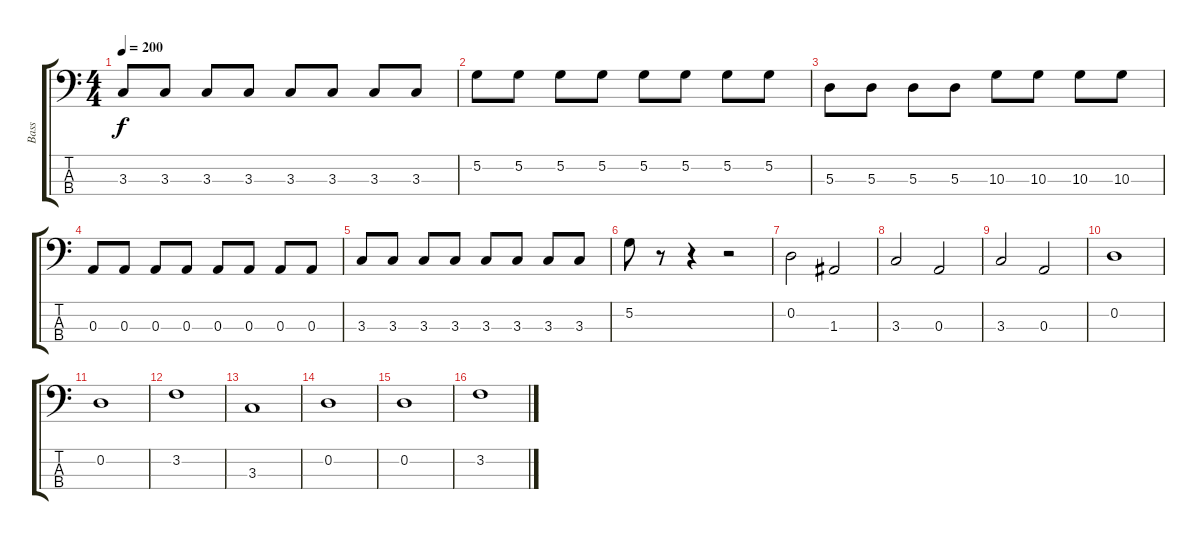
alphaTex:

\track ("Bass" "Bass") {instrument acousticbass}
\staff {score tabs}
\tuning (G2 D2 A1 E1) {hide}
\ts (4 4)
\tempo 200
\clef f4
\ks c
3.3.8{dy f} 3.3.8 3.3.8 3.3.8 3.3.8 3.3.8 3.3.8 3.3.8 |
5.2.8 5.2.8 5.2.8 5.2.8 5.2.8 5.2.8 5.2.8 5.2.8 |
5.3.8 5.3.8 5.3.8 5.3.8 10.3.8 10.3.8 10.3.8 10.3.8 |
0.3.8 0.3.8 0.3.8 0.3.8 0.3.8 0.3.8 0.3.8 0.3.8 |
3.3.8 3.3.8 3.3.8 3.3.8 3.3.8 3.3.8 3.3.8 3.3.8 |
5.2.8 r.8 r.4 r.2 |
0.2.2 1.3.2 |
3.3.2 0.3.2 |
3.3.2 0.3.2 |
0.2.1 |
0.2.1 |
3.2.1 |
3.3.1 |
0.2.1 |
0.2.1 |
3.2.1
